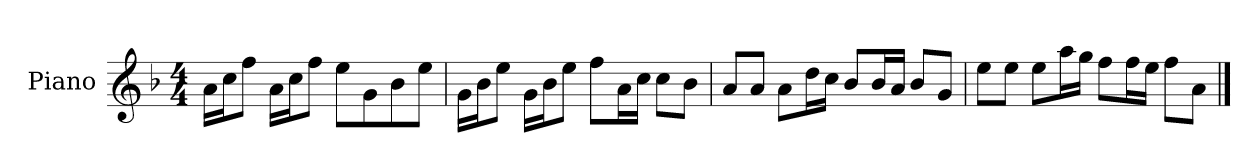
**kern
*part1
*staff1
*I"Piano
*I'P-no
*clefG2
*k[b-]
*M4/4
*MM90
=1
16a\LL
16cc\J
8ff\J
16a\LL
16cc\J
8ff\J
8ee\L
8g\
8b-\
8ee\J
=2
16g\LL
16b-\J
8ee\J
16g\LL
16b-\J
8ee\J
8ff\L
16a\L
16cc\JJ
8cc\L
8b-\J
=3
8a/L
8a/J
8a\L
16dd\L
16cc\JJ
8b-/L
16b-/L
16a/JJ
8b-/L
8g/J
=4
8ee\L
8ee\J
8ee\L
16aa\L
16gg\JJ
8ff\L
16ff\L
16ee\JJ
8ff\L
8a\J
==
*-
